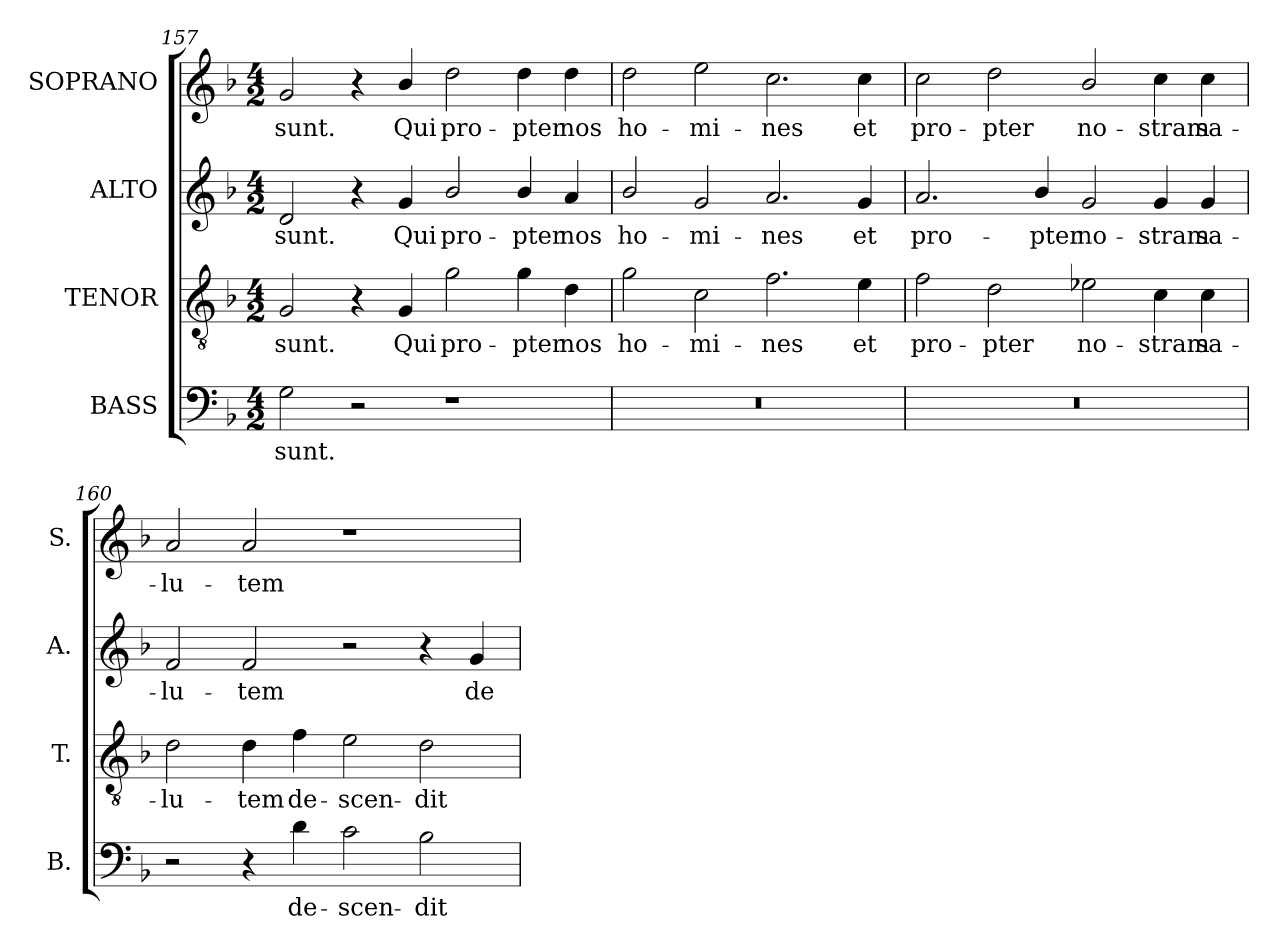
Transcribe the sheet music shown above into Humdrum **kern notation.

**kern	**text	**kern	**text	**kern	**text	**kern	**text
*part4	*part4	*part3	*part3	*part2	*part2	*part1	*part1
*staff4	*staff4	*staff3	*staff3	*staff2	*staff2	*staff1	*staff1
*I"BASS	*	*I"TENOR	*	*I"ALTO	*	*I"SOPRANO	*
*I'B.	*	*I'T.	*	*I'A.	*	*I'S.	*
*clefF4	*	*clefGv2	*	*clefG2	*	*clefG2	*
*	*	*ITrd7c12	*	*	*	*	*
*k[b-]	*	*k[b-]	*	*k[b-]	*	*k[b-]	*
*F:	*	*F:	*	*F:	*	*F:	*
*M4/2	*	*M4/2	*	*M4/2	*	*M4/2	*
=157	=157	=157	=157	=157	=157	=157	=157
!	!LO:LY:b:color=#000000	!	!	!	!	!	!
!	!	!	!LO:LY:b:color=#000000	!	!	!	!
!	!	!	!	!	!LO:LY:b:color=#000000	!	!
!	!	!	!	!	!	!	!LO:LY:b:color=#000000
2Gi\	sunt.	2GGi/	sunt.	2di/	sunt.	2gi/	sunt.
2r	.	4r	.	4r	.	4r	.
!	!	!	!LO:LY:b:color=#000000	!	!	!	!
!	!	!	!	!	!LO:LY:b:color=#000000	!	!
!	!	!	!	!	!	!	!LO:LY:b:color=#000000
.	.	4GGi/	Qui	4gi/	Qui	4b-i/	Qui
!	!	!	!LO:LY:b:color=#000000	!	!	!	!
!	!	!	!	!	!LO:LY:b:color=#000000	!	!
!	!	!	!	!	!	!	!LO:LY:b:color=#000000
1r	.	2Gi\	pro-	2b-i/	pro-	2ddi\	pro-
!	!	!	!LO:LY:b:color=#000000	!	!	!	!
!	!	!	!	!	!LO:LY:b:color=#000000	!	!
!	!	!	!	!	!	!	!LO:LY:b:color=#000000
.	.	4Gi\	-pter	4b-i/	-pter	4ddi\	-pter
!	!	!	!LO:LY:b:color=#000000	!	!	!	!
!	!	!	!	!	!LO:LY:b:color=#000000	!	!
!	!	!	!	!	!	!	!LO:LY:b:color=#000000
.	.	4Di\	nos	4ai/	nos	4ddi\	nos
=158	=158	=158	=158	=158	=158	=158	=158
!LO:N:vis=1	!	!	!	!	!	!	!
!	!	!	!LO:LY:b:color=#000000	!	!	!	!
!	!	!	!	!	!LO:LY:b:color=#000000	!	!
!	!	!	!	!	!	!	!LO:LY:b:color=#000000
0r	.	2Gi\	ho-	2b-i/	ho-	2ddi\	ho-
!	!	!	!LO:LY:b:color=#000000	!	!	!	!
!	!	!	!	!	!LO:LY:b:color=#000000	!	!
!	!	!	!	!	!	!	!LO:LY:b:color=#000000
.	.	2Ci\	-mi-	2gi/	-mi-	2eei\	-mi-
!	!	!	!LO:LY:b:color=#000000	!	!	!	!
!	!	!	!	!	!LO:LY:b:color=#000000	!	!
!	!	!	!	!	!	!	!LO:LY:b:color=#000000
.	.	2.Fi\	-nes	2.ai/	-nes	2.cci\	-nes
!	!	!	!LO:LY:b:color=#000000	!	!	!	!
!	!	!	!	!	!LO:LY:b:color=#000000	!	!
!	!	!	!	!	!	!	!LO:LY:b:color=#000000
.	.	4Ei\	et	4gi/	et	4cci\	et
=159	=159	=159	=159	=159	=159	=159	=159
!LO:N:vis=1	!	!	!	!	!	!	!
!	!	!	!LO:LY:b:color=#000000	!	!	!	!
!	!	!	!	!	!LO:LY:b:color=#000000	!	!
!	!	!	!	!	!	!	!LO:LY:b:color=#000000
0r	.	2Fi\	pro-	2.ai/	pro-	2cci\	pro-
!	!	!	!LO:LY:b:color=#000000	!	!	!	!
!	!	!	!	!	!	!	!LO:LY:b:color=#000000
.	.	2Di\	-pter	.	.	2ddi\	-pter
!	!	!	!	!	!LO:LY:b:color=#000000	!	!
.	.	.	.	4b-i/	-pter	.	.
!	!	!	!LO:LY:b:color=#000000	!	!	!	!
!	!	!	!	!	!LO:LY:b:color=#000000	!	!
!	!	!	!	!	!	!	!LO:LY:b:color=#000000
.	.	2E-Xi\	no-	2gi/	no-	2b-i/	no-
!	!	!	!LO:LY:b:color=#000000	!	!	!	!
!	!	!	!	!	!LO:LY:b:color=#000000	!	!
!	!	!	!	!	!	!	!LO:LY:b:color=#000000
.	.	4Ci\	-stram	4gi/	-stram	4cci\	-stram
!	!	!	!LO:LY:b:color=#000000	!	!	!	!
!	!	!	!	!	!LO:LY:b:color=#000000	!	!
!	!	!	!	!	!	!	!LO:LY:b:color=#000000
.	.	4Ci\	sa-	4gi/	sa-	4cci\	sa-
!!LO:LB:g=z
=160	=160	=160	=160	=160	=160	=160	=160
!	!	!	!LO:LY:b:color=#000000	!	!	!	!
!	!	!	!	!	!LO:LY:b:color=#000000	!	!
!	!	!	!	!	!	!	!LO:LY:b:color=#000000
2r	.	2Di\	-lu-	2fi/	-lu-	2ai/	-lu-
!	!	!	!LO:LY:b:color=#000000	!	!	!	!
!	!	!	!	!	!LO:LY:b:color=#000000	!	!
!	!	!	!	!	!	!	!LO:LY:b:color=#000000
4r	.	4Di\	-tem	2fi/	-tem	2ai/	-tem
!	!LO:LY:b:color=#000000	!	!	!	!	!	!
!	!	!	!LO:LY:b:color=#000000	!	!	!	!
4di\	de-	4Fi\	de-	.	.	.	.
!	!LO:LY:b:color=#000000	!	!	!	!	!	!
!	!	!	!LO:LY:b:color=#000000	!	!	!	!
2ci\	-scen-	2Ei\	-scen-	2r	.	1r	.
!	!LO:LY:b:color=#000000	!	!	!	!	!	!
!	!	!	!LO:LY:b:color=#000000	!	!	!	!
2B-i\	-dit	2Di\	-dit	4r	.	.	.
!	!	!	!	!	!LO:LY:b:color=#000000	!	!
.	.	.	.	4gi/	de-	.	.
=	=	=	=	=	=	=	=
*-	*-	*-	*-	*-	*-	*-	*-
